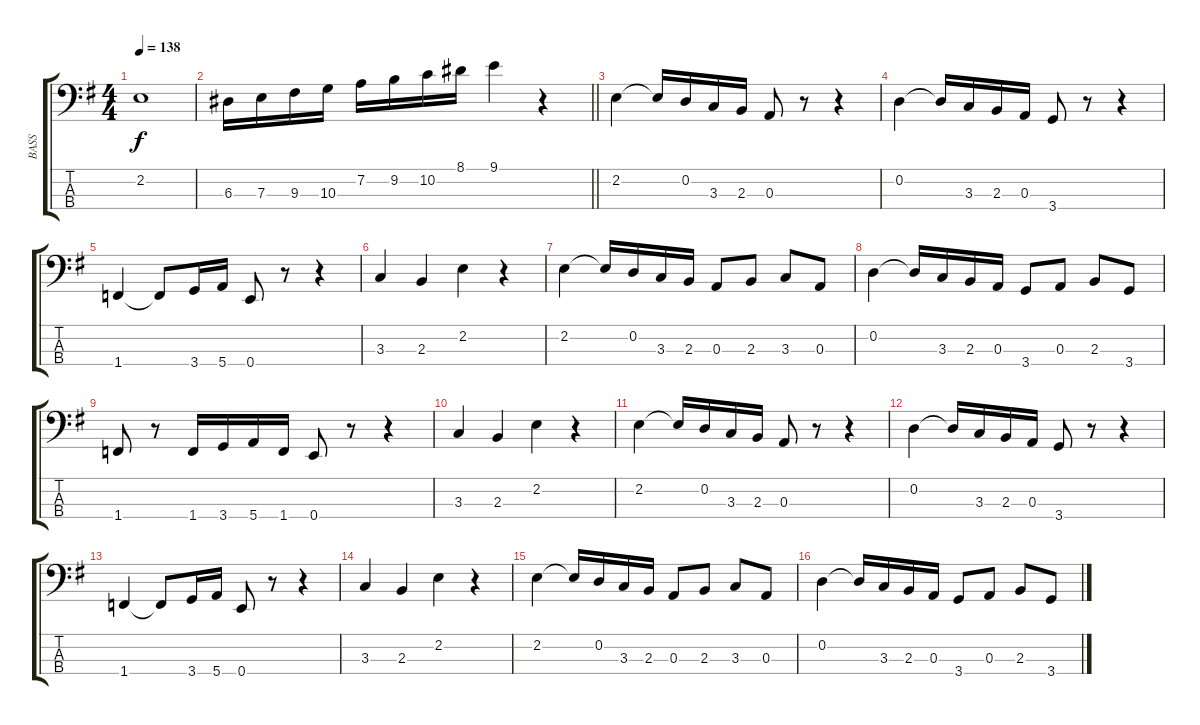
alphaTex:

\track ("BASS" "BASS") {instrument electricbassfinger}
\staff {score tabs}
\tuning (G2 D2 A1 E1) {hide}
\ts (4 4)
\tempo 138
\clef f4
\ks eminor
2.2.1{dy f} |
\barLineRight lightlight
6.3.16 7.3.16 9.3.16 10.3.16 7.2.16 9.2.16 10.2.16 8.1.16 9.1.4 r.4 |
2.2.4 2.2{t}.16 0.2.16 3.3.16 2.3.16 0.3.8 r.8 r.4 |
0.2.4 0.2{t}.16 3.3.16 2.3.16 0.3.16 3.4.8 r.8 r.4 |
1.4.4 1.4{t}.8 3.4.16 5.4.16 0.4.8 r.8 r.4 |
3.3.4 2.3.4 2.2.4 r.4 |
2.2.4 2.2{t}.16 0.2.16 3.3.16 2.3.16 0.3.8 2.3.8 3.3.8 0.3.8 |
0.2.4 0.2{t}.16 3.3.16 2.3.16 0.3.16 3.4.8 0.3.8 2.3.8 3.4.8 |
1.4.8 r.8 1.4.16 3.4.16 5.4.16 1.4.16 0.4.8 r.8 r.4 |
3.3.4 2.3.4 2.2.4 r.4 |
2.2.4 2.2{t}.16 0.2.16 3.3.16 2.3.16 0.3.8 r.8 r.4 |
0.2.4 0.2{t}.16 3.3.16 2.3.16 0.3.16 3.4.8 r.8 r.4 |
1.4.4 1.4{t}.8 3.4.16 5.4.16 0.4.8 r.8 r.4 |
3.3.4 2.3.4 2.2.4 r.4 |
2.2.4 2.2{t}.16 0.2.16 3.3.16 2.3.16 0.3.8 2.3.8 3.3.8 0.3.8 |
0.2.4 0.2{t}.16 3.3.16 2.3.16 0.3.16 3.4.8 0.3.8 2.3.8 3.4.8
